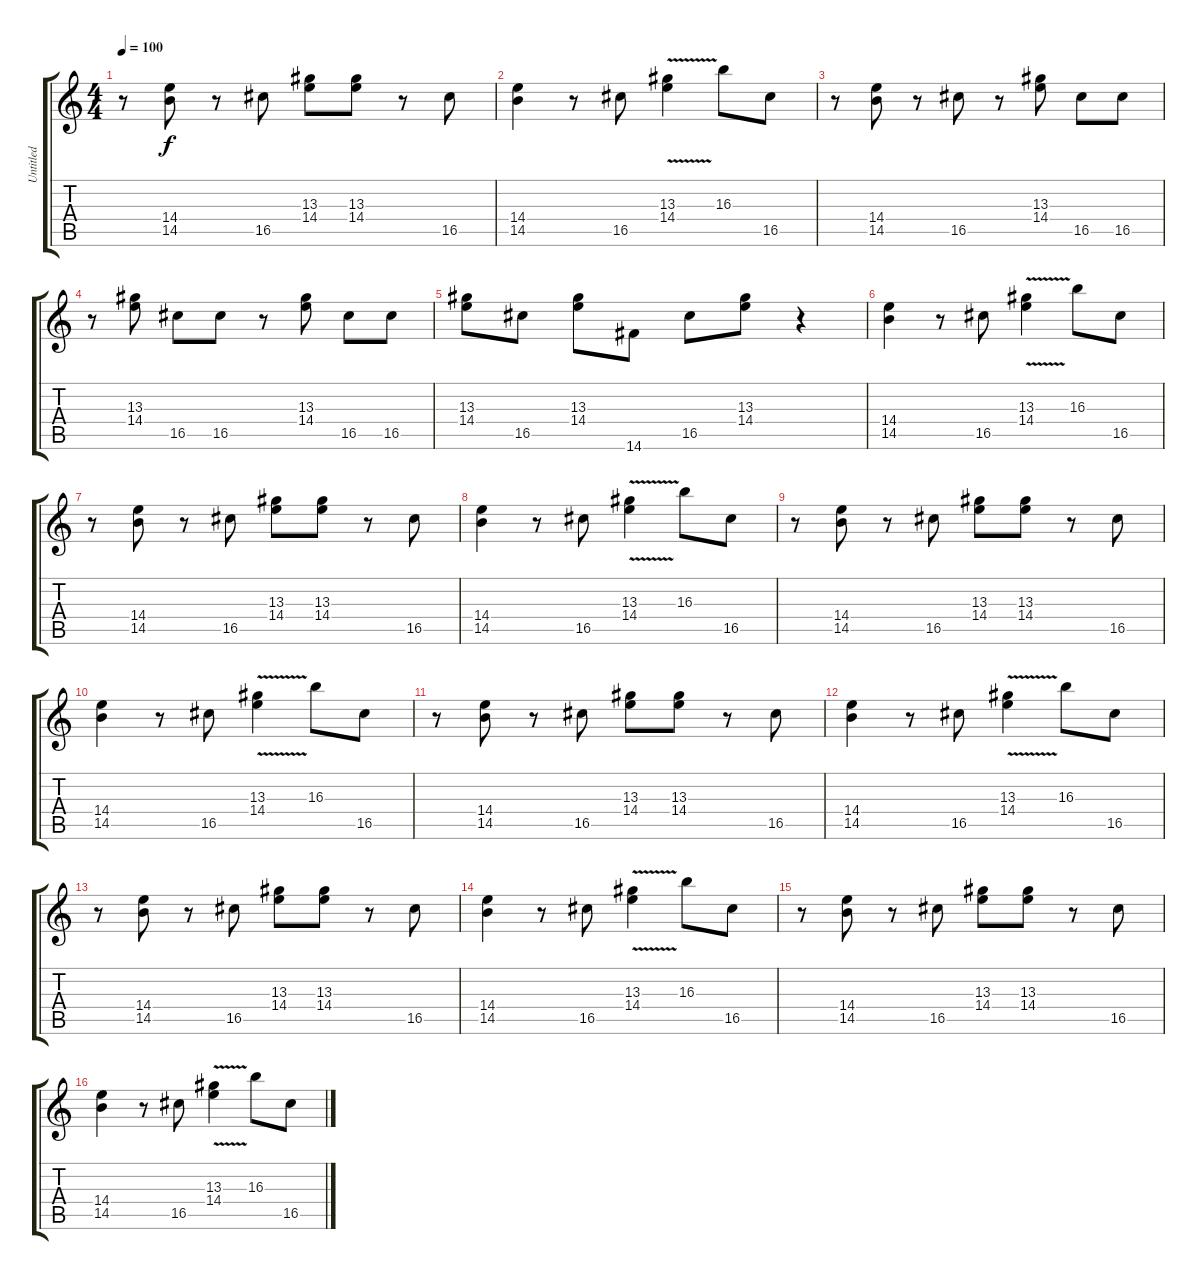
\track ("Untitled" "Untitled") {instrument electricguitarjazz}
\staff {score tabs}
\tuning (E4 B3 G3 D3 A2 E2) {hide}
\ts (4 4)
\tempo 100
\clef g2
\ks c
r.8{dy f} (14.4 14.5).8 r.8 16.5.8 (13.3 14.4).8 (13.3 14.4).8 r.8 16.5.8 |
(14.4 14.5).4 r.8 16.5.8 (13.3{v} 14.4{v}).4 16.3.8 16.5.8 |
r.8 (14.4 14.5).8 r.8 16.5.8 r.8 (13.3 14.4).8 16.5.8 16.5.8 |
r.8 (13.3 14.4).8 16.5.8 16.5.8 r.8 (13.3 14.4).8 16.5.8 16.5.8 |
(13.3 14.4).8 16.5.8 (13.3 14.4).8 14.6.8 16.5.8 (13.3 14.4).8 r.4 |
(14.4 14.5).4 r.8 16.5.8 (13.3{v} 14.4{v}).4 16.3.8 16.5.8 |
r.8 (14.4 14.5).8 r.8 16.5.8 (13.3 14.4).8 (13.3 14.4).8 r.8 16.5.8 |
(14.4 14.5).4 r.8 16.5.8 (13.3{v} 14.4{v}).4 16.3.8 16.5.8 |
r.8 (14.4 14.5).8 r.8 16.5.8 (13.3 14.4).8 (13.3 14.4).8 r.8 16.5.8 |
(14.4 14.5).4 r.8 16.5.8 (13.3{v} 14.4{v}).4 16.3.8 16.5.8 |
r.8 (14.4 14.5).8 r.8 16.5.8 (13.3 14.4).8 (13.3 14.4).8 r.8 16.5.8 |
(14.4 14.5).4 r.8 16.5.8 (13.3{v} 14.4{v}).4 16.3.8 16.5.8 |
r.8 (14.4 14.5).8 r.8 16.5.8 (13.3 14.4).8 (13.3 14.4).8 r.8 16.5.8 |
(14.4 14.5).4 r.8 16.5.8 (13.3{v} 14.4{v}).4 16.3.8 16.5.8 |
r.8 (14.4 14.5).8 r.8 16.5.8 (13.3 14.4).8 (13.3 14.4).8 r.8 16.5.8 |
(14.4 14.5).4 r.8 16.5.8 (13.3{v} 14.4{v}).4 16.3.8 16.5.8
